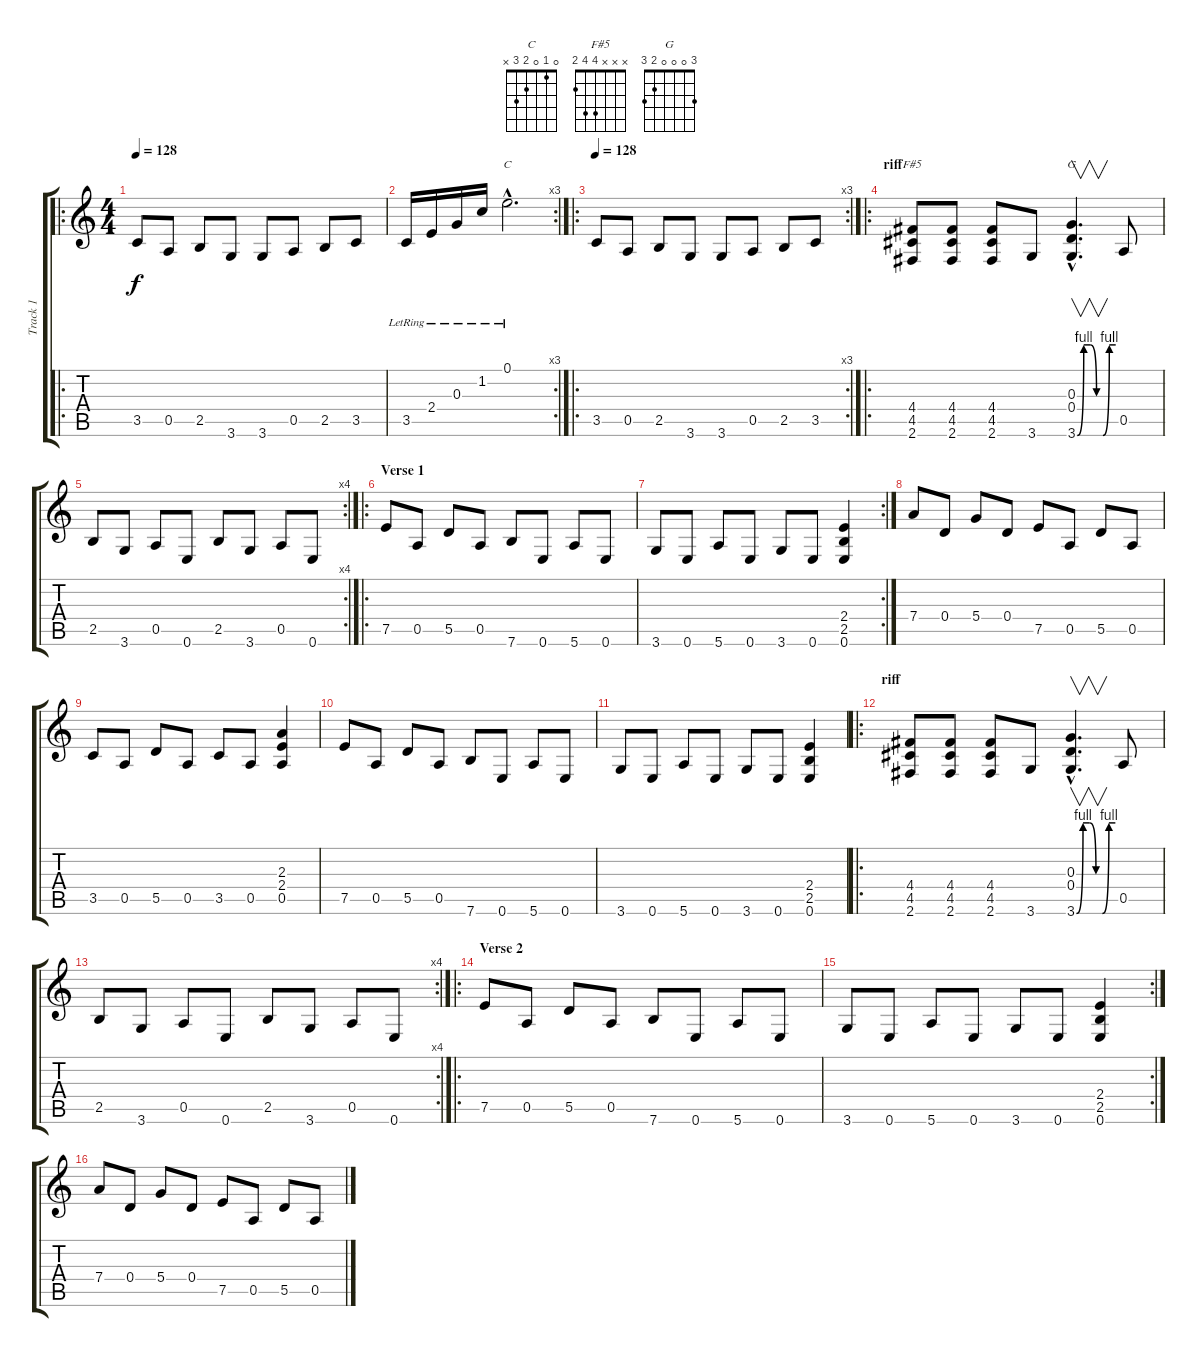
\track ("Track 1" "Track 1") {instrument acousticguitarsteel}
\staff {score tabs}
\tuning (E4 B3 G3 D3 A2 E2) {hide}
\chord ("C" 0 1 0 2 3 x)
\chord ("F#5" x x x 4 4 2)
\chord ("G" 3 0 0 0 2 3)
\ro
\ts (4 4)
\tempo 128
\tempo 100
\tempo 128
\clef g2
\ks c
3.5.8{dy f instrument acousticguitarsteel} 0.5.8 2.5.8 3.6.8 3.6.8 0.5.8 2.5.8 3.5.8 |
\rc 3
3.5{lr}.16 2.4{lr}.16 0.3{lr}.16 1.2{lr}.16 0.1{hac lr}.2{d ch "C"} |
\ro
\rc 3
\tempo 128
3.5.8 0.5.8 2.5.8 3.6.8 3.6.8 0.5.8 2.5.8 3.5.8 |
\ro
\section ("" "riff")
(4.4 4.5 2.6).8{ch "F#5"} (4.4 4.5 2.6).8 (4.4 4.5 2.6).8 3.6.8 (0.3{hac} 0.4{hac} 3.6{be (custom 0 0 10 4 20 4 30 0 40 0 50 4 60 4) hac}).4{v d ch "G"} 0.5.8 |
\rc 4
2.5.8 3.6.8 0.5.8 0.6.8 2.5.8 3.6.8 0.5.8 0.6.8 |
\ro
\section ("" "Verse 1")
7.5.8 0.5.8 5.5.8 0.5.8 7.6.8 0.6.8 5.6.8 0.6.8 |
\rc 2
3.6.8 0.6.8 5.6.8 0.6.8 3.6.8 0.6.8 (2.4 2.5 0.6).4 |
7.4.8 0.4.8 5.4.8 0.4.8 7.5.8 0.5.8 5.5.8 0.5.8 |
3.5.8 0.5.8 5.5.8 0.5.8 3.5.8 0.5.8 (2.3 2.4 0.5).4 |
7.5.8 0.5.8 5.5.8 0.5.8 7.6.8 0.6.8 5.6.8 0.6.8 |
3.6.8 0.6.8 5.6.8 0.6.8 3.6.8 0.6.8 (2.4 2.5 0.6).4 |
\ro
\section ("" "riff")
(4.4 4.5 2.6).8 (4.4 4.5 2.6).8 (4.4 4.5 2.6).8 3.6.8 (0.3{hac} 0.4{hac} 3.6{be (custom 0 0 10 4 20 4 30 0 40 0 50 4 60 4) hac}).4{v d} 0.5.8 |
\rc 4
2.5.8 3.6.8 0.5.8 0.6.8 2.5.8 3.6.8 0.5.8 0.6.8 |
\ro
\section ("" "Verse 2")
7.5.8 0.5.8 5.5.8 0.5.8 7.6.8 0.6.8 5.6.8 0.6.8 |
\rc 2
3.6.8 0.6.8 5.6.8 0.6.8 3.6.8 0.6.8 (2.4 2.5 0.6).4 |
7.4.8 0.4.8 5.4.8 0.4.8 7.5.8 0.5.8 5.5.8 0.5.8
